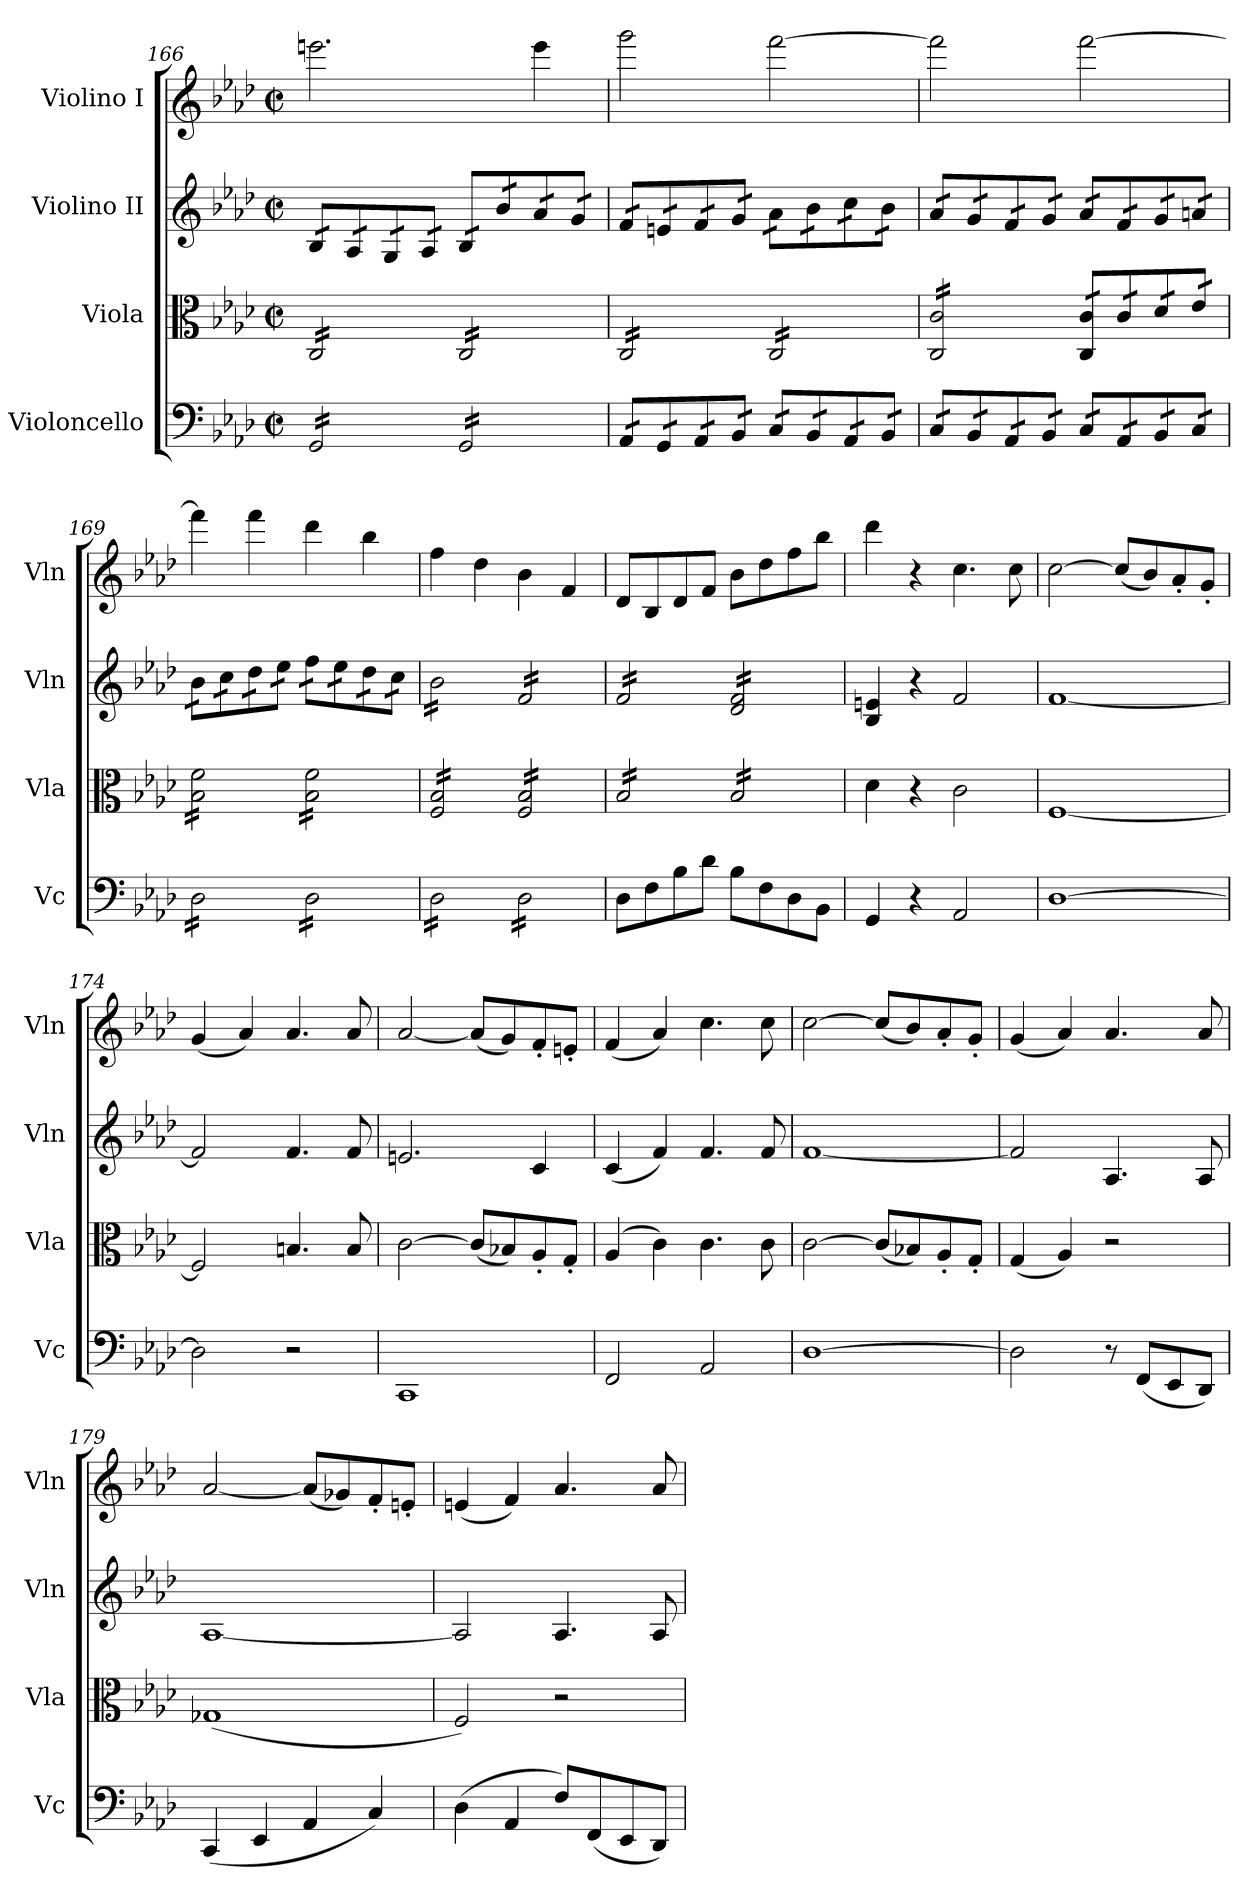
**kern	**kern	**kern	**kern
*part4	*part3	*part2	*part1
*staff4	*staff3	*staff2	*staff1
*I"Violoncello	*I"Viola	*I"Violino II	*I"Violino I
*I'Vc	*I'Vla	*I'Vln	*I'Vln
*clefF4	*clefC3	*clefG2	*clefG2
*k[b-e-a-d-]	*k[b-e-a-d-]	*k[b-e-a-d-]	*k[b-e-a-d-]
*M2/2	*M2/2	*M2/2	*M2/2
*met(c|)	*met(c|)	*met(c|)	*met(c|)
=166	=166	=166	=166
*tremolo	*	*	*
*	*tremolo	*	*
*	*	*tremolo	*
16GG/LL	16C/LL	16B-/LL	2.eeen\
16GG/	16C/	16B-/	.
16GG/	16C/	16A-/	.
16GG/	16C/	16A-/	.
16GG/	16C/	16G/	.
16GG/	16C/	16G/	.
16GG/	16C/	16A-/	.
16GG/JJ	16C/JJ	16A-/JJ	.
16GG/LL	16C/LL	16B-/LL	.
16GG/	16C/	16B-/	.
16GG/	16C/	16b-/	.
16GG/	16C/	16b-/	.
16GG/	16C/	16a-/	4eee\
16GG/	16C/	16a-/	.
16GG/	16C/	16g/	.
16GG/JJ	16C/JJ	16g/JJ	.
=167	=167	=167	=167
16AA-/LL	16C/LL	16f/LL	2ggg\
16AA-/	16C/	16f/	.
16GG/	16C/	16en/	.
16GG/	16C/	16en/	.
16AA-/	16C/	16f/	.
16AA-/	16C/	16f/	.
16BB-/	16C/	16g/	.
16BB-/JJ	16C/JJ	16g/JJ	.
16C/LL	16C/LL	16a-\LL	[2fff\
16C/	16C/	16a-\	.
16BB-/	16C/	16b-\	.
16BB-/	16C/	16b-\	.
16AA-/	16C/	16cc\	.
16AA-/	16C/	16cc\	.
16BB-/	16C/	16b-\	.
16BB-/JJ	16C/JJ	16b-\JJ	.
=168	=168	=168	=168
16C/LL	16C/ 16c/LL	16a-/LL	2fff\]
16C/	16C/ 16c/	16a-/	.
16BB-/	16C/ 16c/	16g/	.
16BB-/	16C/ 16c/	16g/	.
16AA-/	16C/ 16c/	16f/	.
16AA-/	16C/ 16c/	16f/	.
16BB-/	16C/ 16c/	16g/	.
16BB-/JJ	16C/ 16c/JJ	16g/JJ	.
16C/LL	16C/ 16c/LL	16a-/LL	[2fff\
16C/	16C/ 16c/	16a-/	.
16AA-/	16c/	16f/	.
16AA-/	16c/	16f/	.
16BB-/	16d-/	16g/	.
16BB-/	16d-/	16g/	.
16C/	16e-/	16an/	.
16C/JJ	16e-/JJ	16an/JJ	.
=169	=169	=169	=169
16D-\LL	16B-\ 16f\LL	16b-\LL	4fff\]
16D-\	16B-\ 16f\	16b-\	.
16D-\	16B-\ 16f\	16cc\	.
16D-\	16B-\ 16f\	16cc\	.
16D-\	16B-\ 16f\	16dd-\	4fff\
16D-\	16B-\ 16f\	16dd-\	.
16D-\	16B-\ 16f\	16ee-\	.
16D-\JJ	16B-\ 16f\JJ	16ee-\JJ	.
16D-\LL	16B-\ 16f\LL	16ff\LL	4ddd-\
16D-\	16B-\ 16f\	16ff\	.
16D-\	16B-\ 16f\	16ee-\	.
16D-\	16B-\ 16f\	16ee-\	.
16D-\	16B-\ 16f\	16dd-\	4bb-\
16D-\	16B-\ 16f\	16dd-\	.
16D-\	16B-\ 16f\	16cc\	.
16D-\JJ	16B-\ 16f\JJ	16cc\JJ	.
!!LO:LB:g=z
=170	=170	=170	=170
16D-\LL	16F/ 16B-/LL	16b-\LL	4ff\
16D-\	16F/ 16B-/	16b-\	.
16D-\	16F/ 16B-/	16b-\	.
16D-\	16F/ 16B-/	16b-\	.
16D-\	16F/ 16B-/	16b-\	4dd-\
16D-\	16F/ 16B-/	16b-\	.
16D-\	16F/ 16B-/	16b-\	.
16D-\JJ	16F/ 16B-/JJ	16b-\JJ	.
16D-\LL	16F/ 16B-/LL	16f/LL	4b-\
16D-\	16F/ 16B-/	16f/	.
16D-\	16F/ 16B-/	16f/	.
16D-\	16F/ 16B-/	16f/	.
16D-\	16F/ 16B-/	16f/	4f/
16D-\	16F/ 16B-/	16f/	.
16D-\	16F/ 16B-/	16f/	.
16D-\JJ	16F/ 16B-/JJ	16f/JJ	.
*Xtremolo	*	*	*
=171	=171	=171	=171
8D-\L	16B-/LL	16f/LL	8d-/L
.	16B-/	16f/	.
8F\	16B-/	16f/	8B-/
.	16B-/	16f/	.
8B-\	16B-/	16f/	8d-/
.	16B-/	16f/	.
8d-\J	16B-/	16f/	8f/J
.	16B-/JJ	16f/JJ	.
8B-\L	16B-/LL	16d-/ 16f/LL	8b-\L
.	16B-/	16d-/ 16f/	.
8F\	16B-/	16d-/ 16f/	8dd-\
.	16B-/	16d-/ 16f/	.
8D-\	16B-/	16d-/ 16f/	8ff\
.	16B-/	16d-/ 16f/	.
8BB-\J	16B-/	16d-/ 16f/	8bb-\J
.	16B-/JJ	16d-/ 16f/JJ	.
*	*	*Xtremolo	*
*	*Xtremolo	*	*
=172	=172	=172	=172
4GG/	4d-\	4B-/ 4en/	4ddd-\
4r	4r	4r	4r
2AA-/	2c\	2f/	4.cc\
.	.	.	8cc\
=173	=173	=173	=173
[1D-	[1F	[1f	[2cc\
.	.	.	(8cc/L]
.	.	.	8b-/)
.	.	.	8a-'/
.	.	.	8g'/J
=174	=174	=174	=174
2D-\]	2F/]	2f/]	(4g/
.	.	.	4a-/)
2r	4.Bn/	4.f/	4.a-/
.	8B/	8f/	8a-/
=175	=175	=175	=175
1CC	[2c\	2.en/	[2a-/
.	(8c/L]	.	(8a-/L]
.	8B-X/)	.	8g/)
.	8A-'/	4c/	8f'/
.	8G'/J	.	8en'/J
=176	=176	=176	=176
2FF/	(4A-/	(4c/	(4f/
.	4c\)	4f/)	4a-/)
2AA-/	4.c\	4.f/	4.cc\
.	8c\	8f/	8cc\
=177	=177	=177	=177
[1D-	[2c\	[1f	[2cc\
.	(8c/L]	.	(8cc/L]
.	8B-X/)	.	8b-/)
.	8A-'/	.	8a-'/
.	8G'/J	.	8g'/J
=178	=178	=178	=178
2D-\]	(4G/	2f/]	(4g/
.	4A-/)	.	4a-/)
8r	2r	4.A-/	4.a-/
(8FF/L	.	.	.
8EE-/	.	.	.
8DD-/J)	.	8A-/	8a-/
=179	=179	=179	=179
(4CC/	(1G-X	[1A-	[2a-/
4EE-/	.	.	.
4AA-/	.	.	(8a-/L]
.	.	.	8g-X/)
4C/)	.	.	8f'/
.	.	.	8en'/J
!!LO:LB:g=z
=180	=180	=180	=180
(4D-\	2F/)	2A-/]	(4en/
4AA-/	.	.	4f/)
8F/L)	2r	4.A-/	4.a-/
(8FF/	.	.	.
8EE-/	.	.	.
8DD-/J)	.	8A-/	8a-/
=	=	=	=
*-	*-	*-	*-
